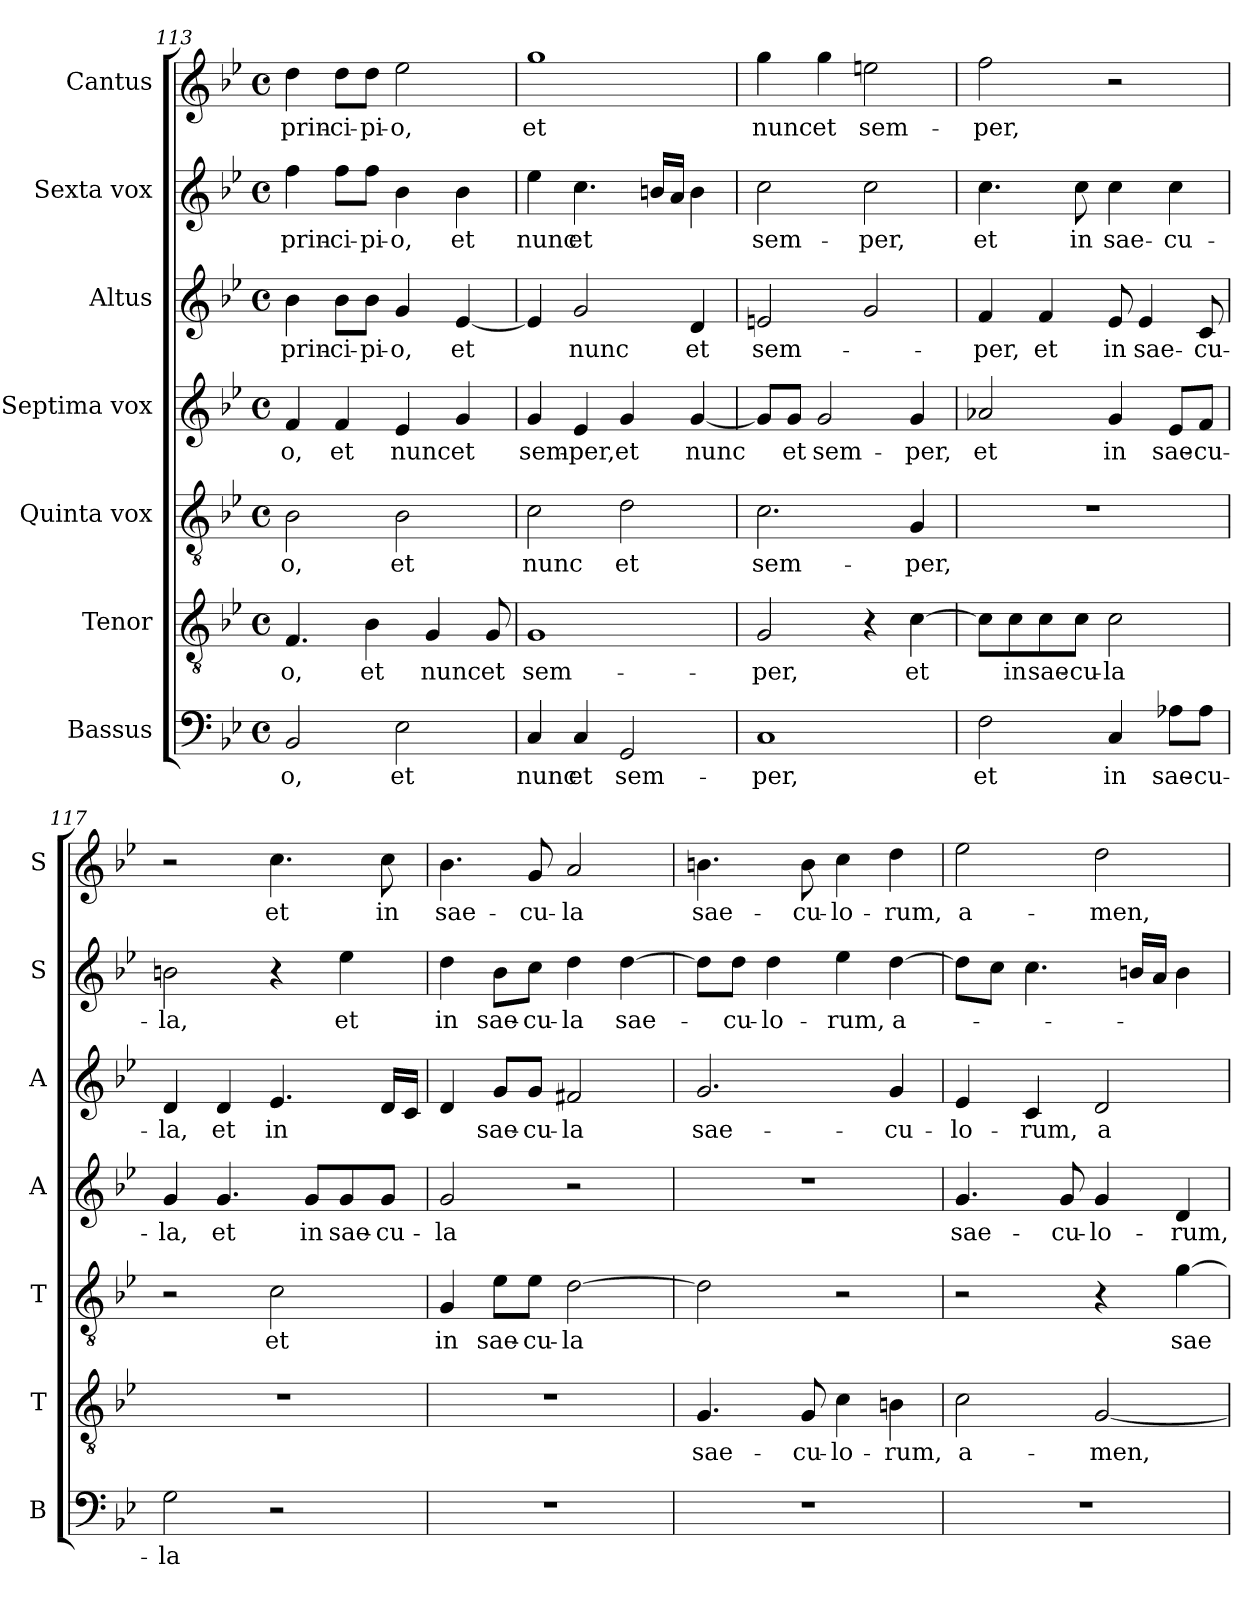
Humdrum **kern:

**kern	**text	**kern	**text	**kern	**text	**kern	**text	**kern	**text	**kern	**text	**kern	**text
*part7	*part7	*part6	*part6	*part5	*part5	*part4	*part4	*part3	*part3	*part2	*part2	*part1	*part1
*staff7	*staff7	*staff6	*staff6	*staff5	*staff5	*staff4	*staff4	*staff3	*staff3	*staff2	*staff2	*staff1	*staff1
*I"Bassus	*	*I"Tenor	*	*I"Quinta vox	*	*I"Septima vox	*	*I"Altus	*	*I"Sexta vox	*	*I"Cantus	*
*I'B	*	*I'T	*	*I'T	*	*I'A	*	*I'A	*	*I'S	*	*I'S	*
!!LO:PB:g=z
*clefF4	*	*clefGv2	*	*clefGv2	*	*clefG2	*	*clefG2	*	*clefG2	*	*clefG2	*
*	*	*ITrd7c12	*	*ITrd7c12	*	*	*	*	*	*	*	*	*
*k[b-e-]	*	*k[b-e-]	*	*k[b-e-]	*	*k[b-e-]	*	*k[b-e-]	*	*k[b-e-]	*	*k[b-e-]	*
*B-:	*	*B-:	*	*B-:	*	*B-:	*	*B-:	*	*B-:	*	*B-:	*
*M4/4	*	*M4/4	*	*M4/4	*	*M4/4	*	*M4/4	*	*M4/4	*	*M4/4	*
*met(c)	*	*met(c)	*	*met(c)	*	*met(c)	*	*met(c)	*	*met(c)	*	*met(c)	*
=113	=113	=113	=113	=113	=113	=113	=113	=113	=113	=113	=113	=113	=113
!	!LO:LY:b	!	!LO:LY:b	!	!LO:LY:b	!	!LO:LY:b	!	!LO:LY:b	!	!LO:LY:b	!	!LO:LY:b
2BB-/	-o,	4.FF/	-o,	2BB-\	-o,	4f/	-o,	4b-\	prin-	4ff\	prin-	4dd\	prin-
!	!	!	!	!	!	!	!LO:LY:b	!	!LO:LY:b	!	!LO:LY:b	!	!LO:LY:b
.	.	.	.	.	.	4f/	et	8b-\L	-ci-	8ff\L	-ci-	8dd\L	-ci-
!	!	!	!LO:LY:b	!	!	!	!	!	!LO:LY:b	!	!LO:LY:b	!	!LO:LY:b
.	.	4BB-\	et	.	.	.	.	8b-\J	-pi-	8ff\J	-pi-	8dd\J	-pi-
!	!LO:LY:b	!	!	!	!LO:LY:b	!	!LO:LY:b	!	!LO:LY:b	!	!LO:LY:b	!	!LO:LY:b
2E-\	et	.	.	2BB-\	et	4e-/	nunc	4g/	-o,	4b-\	-o,	2ee-\	-o,
!	!	!	!LO:LY:b	!	!	!	!	!	!	!	!	!	!
.	.	4GG/	nunc	.	.	.	.	.	.	.	.	.	.
!	!	!	!	!	!	!	!LO:LY:b	!	!LO:LY:b	!	!LO:LY:b	!	!
.	.	.	.	.	.	4g/	et	[<4e-/	et	4b-\	et	.	.
!	!	!	!LO:LY:b	!	!	!	!	!	!	!	!	!	!
.	.	8GG/	et	.	.	.	.	.	.	.	.	.	.
=114	=114	=114	=114	=114	=114	=114	=114	=114	=114	=114	=114	=114	=114
!	!LO:LY:b	!	!LO:LY:b	!	!LO:LY:b	!	!LO:LY:b	!	!	!	!LO:LY:b	!	!LO:LY:b
4C/	nunc	1GG	sem-	2C\	nunc	4g/	sem-	4e-/]	.	4ee-\	nunc	1gg	et
!	!LO:LY:b	!	!	!	!	!	!LO:LY:b	!	!LO:LY:b	!	!LO:LY:b	!	!
4C/	et	.	.	.	.	4e-/	-per,	2g/	nunc	4.cc\	et	.	.
!	!LO:LY:b	!	!	!	!LO:LY:b	!	!LO:LY:b	!	!	!	!	!	!
2GG/	sem-	.	.	2D\	et	4g/	et	.	.	.	.	.	.
.	.	.	.	.	.	.	.	.	.	16bn/LL	.	.	.
.	.	.	.	.	.	.	.	.	.	16a/JJ	.	.	.
!	!	!	!	!	!	!	!LO:LY:b	!	!LO:LY:b	!	!	!	!
.	.	.	.	.	.	[<4g/	nunc	4d/	et	4b\	.	.	.
=115	=115	=115	=115	=115	=115	=115	=115	=115	=115	=115	=115	=115	=115
!	!LO:LY:b	!	!LO:LY:b	!	!LO:LY:b	!	!	!	!LO:LY:b	!	!LO:LY:b	!	!LO:LY:b
1C	-per,	2GG/	-per,	2.C\	sem-	8g/L]	.	2en/	sem-	2cc\	sem-	4gg\	nunc
!	!	!	!	!	!	!	!LO:LY:b	!	!	!	!	!	!
.	.	.	.	.	.	8g/J	et	.	.	.	.	.	.
!	!	!	!	!	!	!	!LO:LY:b	!	!	!	!	!	!LO:LY:b
.	.	.	.	.	.	2g/	sem-	.	.	.	.	4gg\	et
!	!	!	!	!	!	!	!	!	!	!	!LO:LY:b	!	!LO:LY:b
.	.	4r	.	.	.	.	.	2g/	.	2cc\	-per,	2een\	sem-
!	!	!	!LO:LY:b	!	!LO:LY:b	!	!LO:LY:b	!	!	!	!	!	!
.	.	[>4C\	et	4GG/	-per,	4g/	-per,	.	.	.	.	.	.
=116	=116	=116	=116	=116	=116	=116	=116	=116	=116	=116	=116	=116	=116
!	!LO:LY:b	!	!	!	!	!	!LO:LY:b	!	!LO:LY:b	!	!LO:LY:b	!	!LO:LY:b
2F\	et	8C\L]	.	1r	.	2a-X/	et	4f/	-per,	4.cc\	et	2ff\	-per,
!	!	!	!LO:LY:b	!	!	!	!	!	!	!	!	!	!
.	.	8C\	in	.	.	.	.	.	.	.	.	.	.
!	!	!	!LO:LY:b	!	!	!	!	!	!LO:LY:b	!	!	!	!
.	.	8C\	sae-	.	.	.	.	4f/	et	.	.	.	.
!	!	!	!LO:LY:b	!	!	!	!	!	!	!	!LO:LY:b	!	!
.	.	8C\J	-cu-	.	.	.	.	.	.	8cc\	in	.	.
!	!LO:LY:b	!	!LO:LY:b	!	!	!	!LO:LY:b	!	!LO:LY:b	!	!LO:LY:b	!	!
4C/	in	2C\	-la	.	.	4g/	in	8e-/	in	4cc\	sae-	2r	.
!	!	!	!	!	!	!	!	!	!LO:LY:b	!	!	!	!
.	.	.	.	.	.	.	.	4e-/	sae-	.	.	.	.
!	!LO:LY:b	!	!	!	!	!	!LO:LY:b	!	!	!	!LO:LY:b	!	!
8A-X\L	sae-	.	.	.	.	8e-/L	sae-	.	.	4cc\	-cu-	.	.
!	!LO:LY:b	!	!	!	!	!	!LO:LY:b	!	!LO:LY:b	!	!	!	!
8A-\J	-cu-	.	.	.	.	8f/J	-cu-	8c/	-cu-	.	.	.	.
!!LO:LB:g=z
=117	=117	=117	=117	=117	=117	=117	=117	=117	=117	=117	=117	=117	=117
!	!LO:LY:b	!	!	!	!	!	!LO:LY:b	!	!LO:LY:b	!	!LO:LY:b	!	!
2G\	-la	1r	.	2r	.	4g/	-la,	4d/	-la,	2bn\	-la,	2r	.
!	!	!	!	!	!	!	!LO:LY:b	!	!LO:LY:b	!	!	!	!
.	.	.	.	.	.	4.g/	et	4d/	et	.	.	.	.
!	!	!	!	!	!LO:LY:b	!	!	!	!LO:LY:b	!	!	!	!LO:LY:b
2r	.	.	.	2C\	et	.	.	4.e-/	in	4r	.	4.cc\	et
!	!	!	!	!	!	!	!LO:LY:b	!	!	!	!	!	!
.	.	.	.	.	.	8g/L	in	.	.	.	.	.	.
!	!	!	!	!	!	!	!LO:LY:b	!	!	!	!LO:LY:b	!	!
.	.	.	.	.	.	8g/	sae-	.	.	4ee-\	et	.	.
!	!	!	!	!	!	!	!LO:LY:b	!	!	!	!	!	!LO:LY:b
.	.	.	.	.	.	8g/J	-cu-	16d/LL	.	.	.	8cc\	in
.	.	.	.	.	.	.	.	16c/JJ	.	.	.	.	.
=118	=118	=118	=118	=118	=118	=118	=118	=118	=118	=118	=118	=118	=118
!	!	!	!	!	!LO:LY:b	!	!LO:LY:b	!	!	!	!LO:LY:b	!	!LO:LY:b
1r	.	1r	.	4GG/	in	2g/	-la	4d/	.	4dd\	in	4.b-\	sae-
!	!	!	!	!	!LO:LY:b	!	!	!	!LO:LY:b	!	!LO:LY:b	!	!
.	.	.	.	8E-\L	sae-	.	.	8g/L	sae-	8b-\L	sae-	.	.
!	!	!	!	!	!LO:LY:b	!	!	!	!LO:LY:b	!	!LO:LY:b	!	!LO:LY:b
.	.	.	.	8E-\J	-cu-	.	.	8g/J	-cu-	8cc\J	-cu-	8g/	-cu-
!	!	!	!	!	!LO:LY:b	!	!	!	!LO:LY:b	!	!LO:LY:b	!	!LO:LY:b
.	.	.	.	[>2D\	-la	2r	.	2f#X/	-la	4dd\	-la	2a/	-la
!	!	!	!	!	!	!	!	!	!	!	!LO:LY:b	!	!
.	.	.	.	.	.	.	.	.	.	[>4dd\	sae-	.	.
=119	=119	=119	=119	=119	=119	=119	=119	=119	=119	=119	=119	=119	=119
!	!	!	!LO:LY:b	!	!	!	!	!	!LO:LY:b	!	!	!	!LO:LY:b
1r	.	4.GG/	sae-	2D\]	.	1r	.	2.g/	sae-	8dd\L]	.	4.bn\	sae-
!	!	!	!	!	!	!	!	!	!	!	!LO:LY:b	!	!
.	.	.	.	.	.	.	.	.	.	8dd\J	-cu-	.	.
!	!	!	!	!	!	!	!	!	!	!	!LO:LY:b	!	!
.	.	.	.	.	.	.	.	.	.	4dd\	-lo-	.	.
!	!	!	!LO:LY:b	!	!	!	!	!	!	!	!	!	!LO:LY:b
.	.	8GG/	-cu-	.	.	.	.	.	.	.	.	8b\	-cu-
!	!	!	!LO:LY:b	!	!	!	!	!	!	!	!LO:LY:b	!	!LO:LY:b
.	.	4C\	-lo-	2r	.	.	.	.	.	4ee-\	-rum,	4cc\	-lo-
!	!	!	!LO:LY:b	!	!	!	!	!	!LO:LY:b	!	!LO:LY:b	!	!LO:LY:b
.	.	4BBn\	-rum,	.	.	.	.	4g/	-cu-	[>4dd\	a-	4dd\	-rum,
=120	=120	=120	=120	=120	=120	=120	=120	=120	=120	=120	=120	=120	=120
!	!	!	!LO:LY:b	!	!	!	!LO:LY:b	!	!LO:LY:b	!	!	!	!LO:LY:b
1r	.	2C\	a-	2r	.	4.g/	sae-	4e-/	-lo-	8dd\L]	.	2ee-\	a-
.	.	.	.	.	.	.	.	.	.	8cc\J	.	.	.
!	!	!	!	!	!	!	!	!	!LO:LY:b	!	!	!	!
.	.	.	.	.	.	.	.	4c/	-rum,	4.cc\	.	.	.
!	!	!	!	!	!	!	!LO:LY:b	!	!	!	!	!	!
.	.	.	.	.	.	8g/	-cu-	.	.	.	.	.	.
!	!	!	!LO:LY:b	!	!	!	!LO:LY:b	!	!LO:LY:b	!	!	!	!LO:LY:b
.	.	[<2GG/	-men,	4r	.	4g/	-lo-	2d/	a-	.	.	2dd\	-men,
.	.	.	.	.	.	.	.	.	.	16bn/LL	.	.	.
.	.	.	.	.	.	.	.	.	.	16a/JJ	.	.	.
!	!	!	!	!	!LO:LY:b	!	!LO:LY:b	!	!	!	!	!	!
.	.	.	.	[>4G\	sae-	4d/	-rum,	.	.	4b\	.	.	.
=	=	=	=	=	=	=	=	=	=	=	=	=	=
*-	*-	*-	*-	*-	*-	*-	*-	*-	*-	*-	*-	*-	*-
